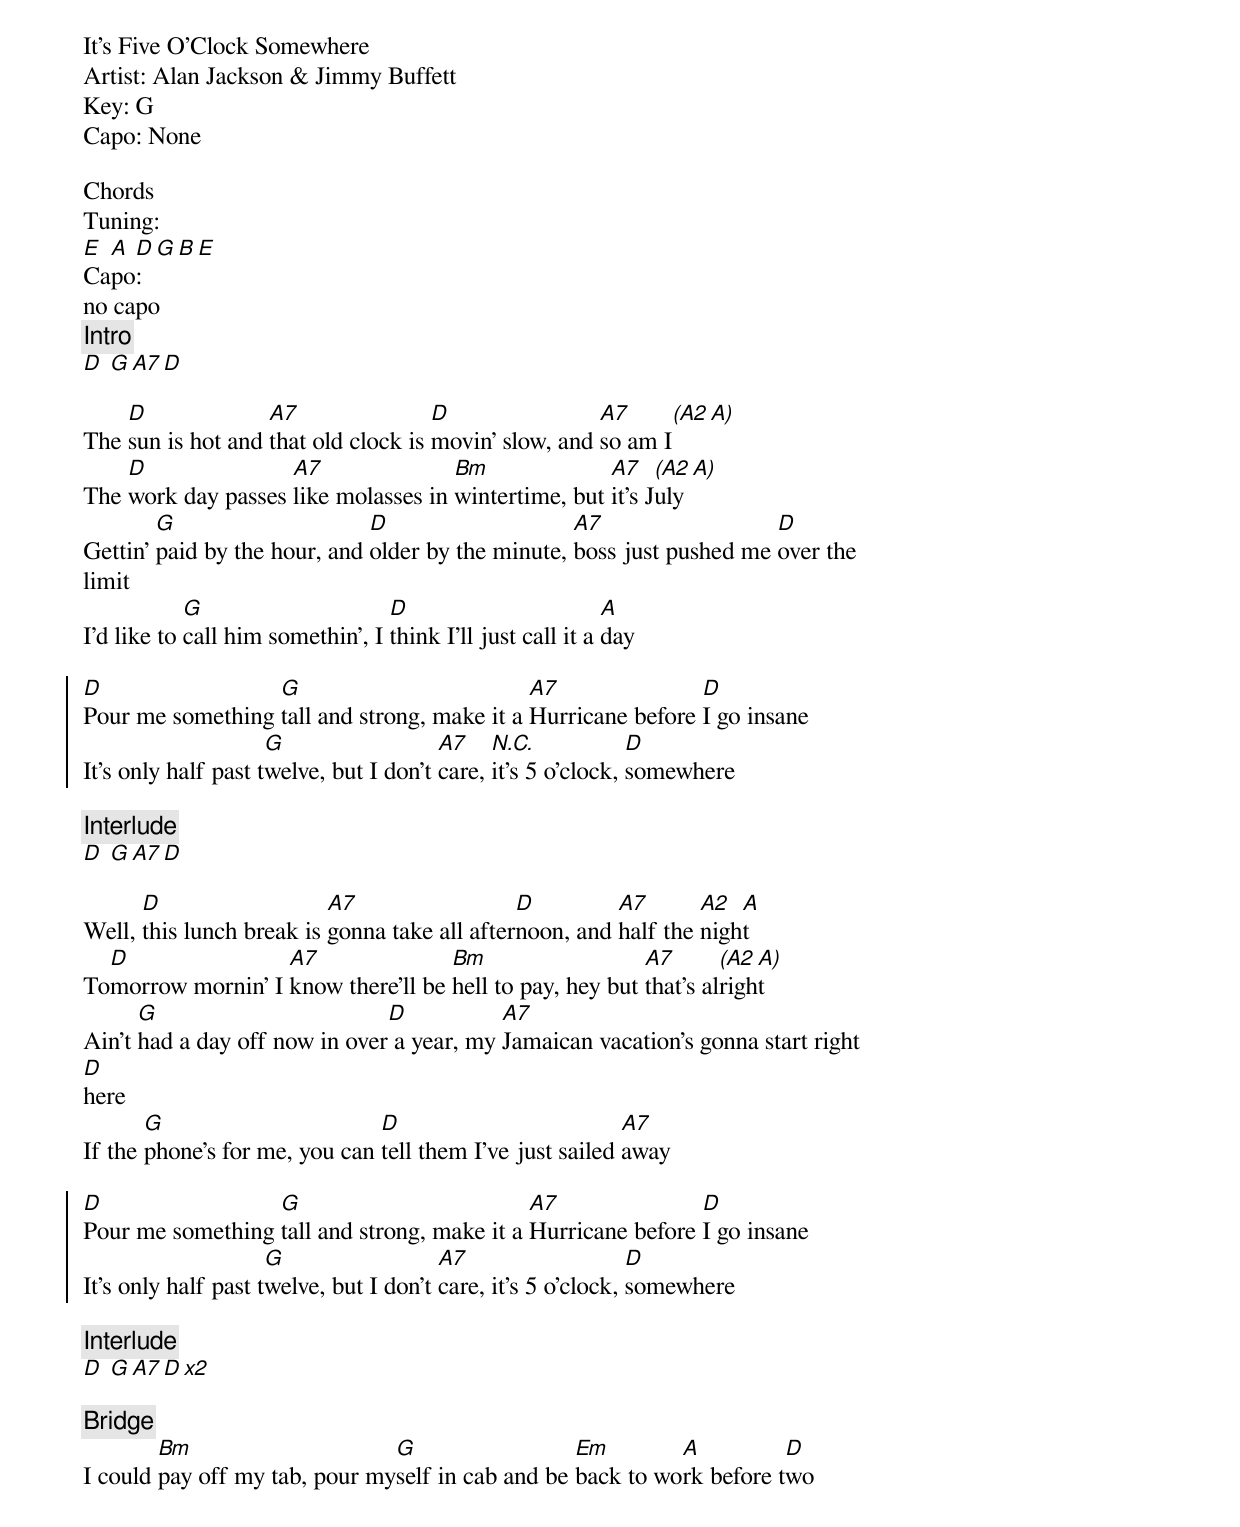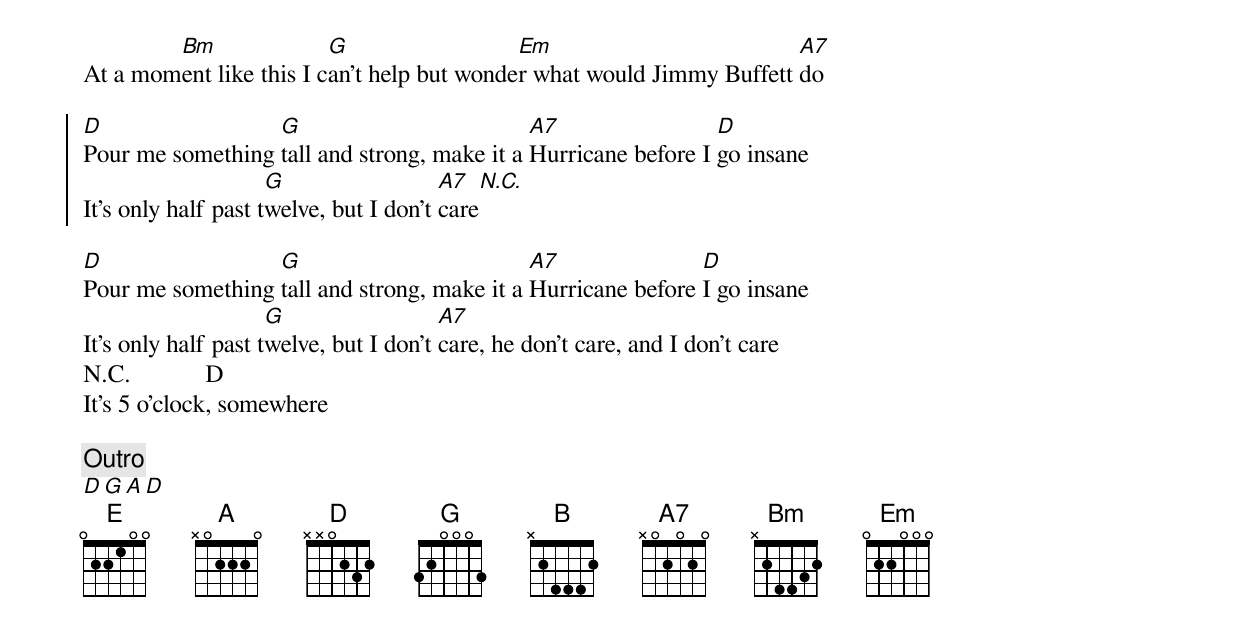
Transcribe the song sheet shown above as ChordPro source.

It's Five O'Clock Somewhere
Artist: Alan Jackson & Jimmy Buffett
Key: G
Capo: None

Chords
Tuning:
[E]Ca[A]po[D]:[G][B][E]
no capo
{comment: Intro}
[D] [G][A7][D]

{start_of_verse}
The [D]sun is hot and [A7]that old clock is [D]movin' slow, and [A7]so am I[(A2][A)]
The [D]work day passes [A7]like molasses in [Bm]wintertime, but [A7]it's J[(A2]uly[A)]
Gettin' [G]paid by the hour, and [D]older by the minute, [A7]boss just pushed me [D]over the
limit
I'd like to [G]call him somethin', I [D]think I'll just call it a [A]day
{end_of_verse}

{start_of_chorus}
[D]Pour me something [G]tall and strong, make it a [A7]Hurricane before [D]I go insane
It's only half past t[G]welve, but I don't [A7]care, [N.C.]it's 5 o'clock, [D]somewhere
{end_of_chorus}

{comment: Interlude}
[D] [G][A7][D]

{start_of_verse}
Well, [D]this lunch break is [A7]gonna take all after[D]noon, and [A7]half the [A2]nigh[A]t
To[D]morrow mornin' I [A7]know there'll be [Bm]hell to pay, hey but [A7]that's al[(A2]righ[A)]t
Ain't [G]had a day off now in over[D] a year, my [A7]Jamaican vacation's gonna start right
[D]here
If the [G]phone's for me, you can [D]tell them I've just sailed [A7]away
{end_of_verse}

{start_of_chorus}
[D]Pour me something [G]tall and strong, make it a [A7]Hurricane before [D]I go insane
It's only half past t[G]welve, but I don't [A7]care, it's 5 o'clock, [D]somewhere
{end_of_chorus}

{comment: Interlude}
[D] [G][A7][D][x2]

{comment: Bridge}
I could [Bm]pay off my tab, pour my[G]self in cab and be [Em]back to wo[A]rk before t[D]wo
At a mom[Bm]ent like this I c[G]an't help but wonde[Em]r what would Jimmy Buffett [A7]do

{start_of_chorus}
[D]Pour me something [G]tall and strong, make it a [A7]Hurricane before I [D]go insane
It's only half past t[G]welve, but I don't [A7]care[N.C.]
{end_of_chorus}

[D]Pour me something [G]tall and strong, make it a [A7]Hurricane before [D]I go insane
It's only half past t[G]welve, but I don't [A7]care, he don't care, and I don't care
N.C.            D
It's 5 o'clock, somewhere

{comment: Outro}
[D][G][A][D]
